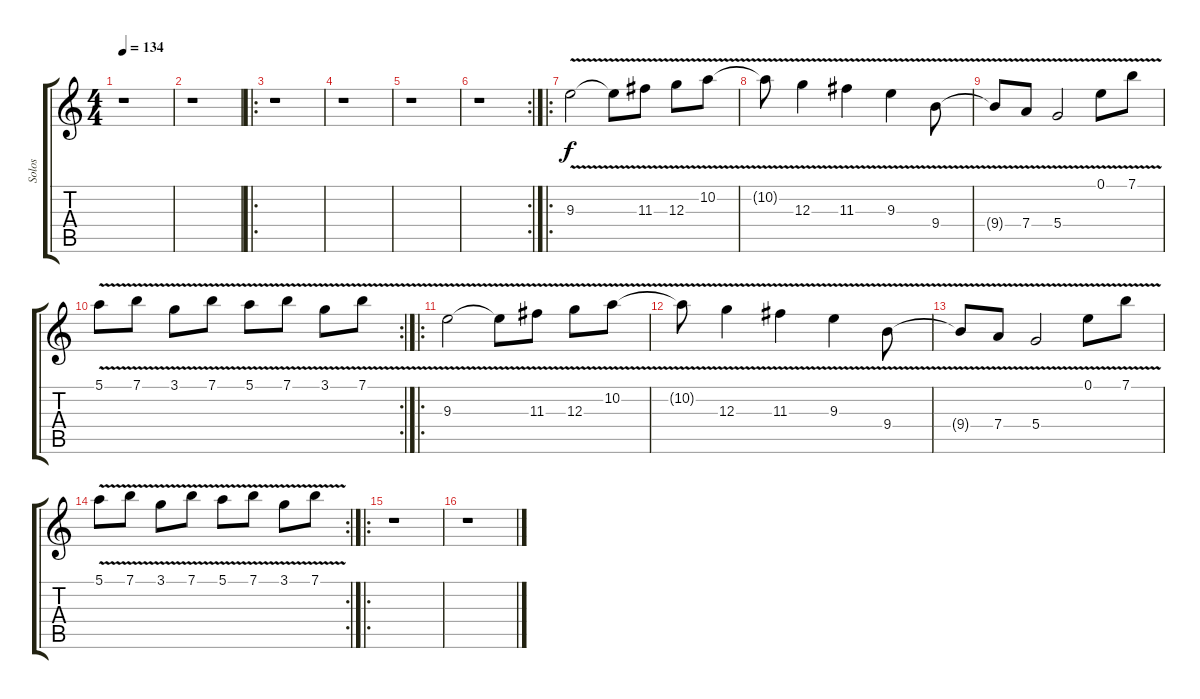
\track ("Solos" "Solos") {instrument distortionguitar}
\staff {score tabs}
\tuning (E4 B3 G3 D3 A2 E2) {hide}
\ts (4 4)
\tempo 134
\clef g2
\ks c
r.1{dy f instrument distortionguitar} |
r.1 |
\ro
r.1 |
r.1 |
r.1 |
\rc 2
r.1 |
\ro
9.3{v}.2 9.3{t}.8 11.3{v}.8 12.3{v}.8 10.2{v}.8 |
10.2{t}.8 12.3{v}.4 11.3{v}.4 9.3{v}.4 9.4{v}.8 |
9.4{t}.8 7.4{v}.8 5.4{v}.2 0.1{v}.8 7.1{v}.8 |
\rc 2
5.1{v}.8 7.1{v}.8 3.1{v}.8 7.1{v}.8 5.1{v}.8 7.1{v}.8 3.1{v}.8 7.1{v}.8 |
\ro
9.3{v}.2 9.3{t}.8 11.3{v}.8 12.3{v}.8 10.2{v}.8 |
10.2{t}.8 12.3{v}.4 11.3{v}.4 9.3{v}.4 9.4{v}.8 |
9.4{t}.8 7.4{v}.8 5.4{v}.2 0.1{v}.8 7.1{v}.8 |
\rc 2
5.1{v}.8 7.1{v}.8 3.1{v}.8 7.1{v}.8 5.1{v}.8 7.1{v}.8 3.1{v}.8 7.1{v}.8 |
\ro
r.1 |
r.1
